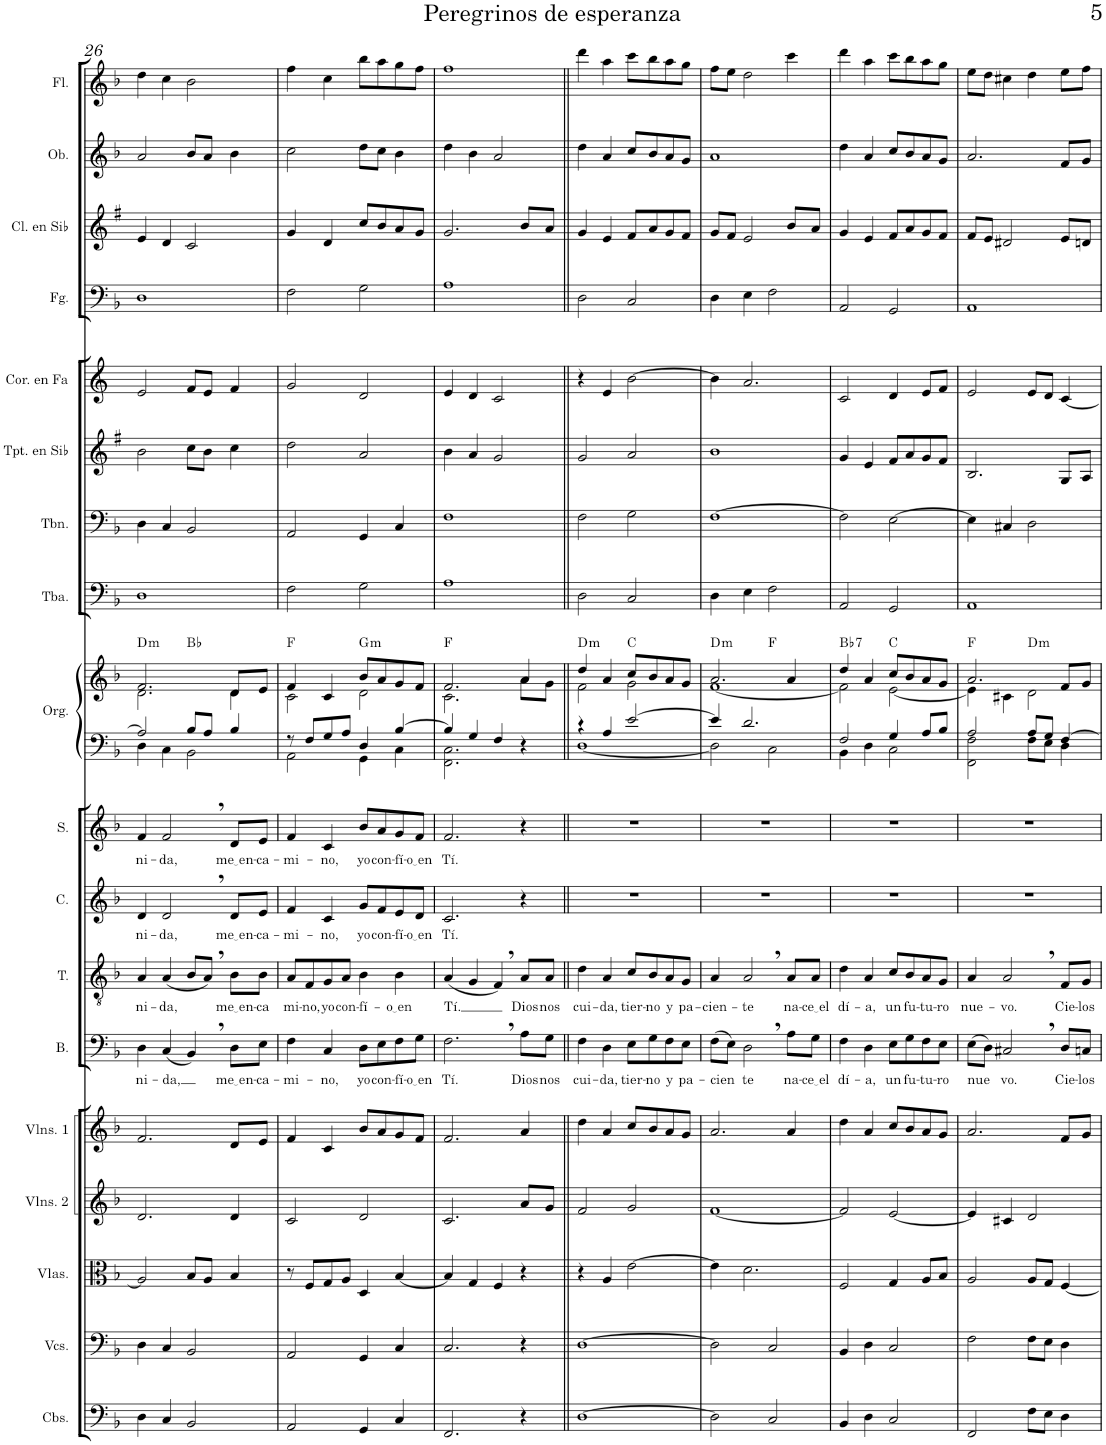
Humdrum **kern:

**kern	**kern	**kern	**kern	**kern	**kern	**text	**kern	**text	**kern	**text	**kern	**text	**kern	**kern	**harte	**kern	**kern	**kern	**kern	**kern	**kern	**kern	**kern
*part18	*part17	*part16	*part15	*part14	*part13	*part13	*part12	*part12	*part11	*part11	*part10	*part10	*part9	*part9	*part9	*part8	*part7	*part6	*part5	*part4	*part3	*part2	*part1
*staff19	*staff18	*staff17	*staff16	*staff15	*staff14	*staff14	*staff13	*staff13	*staff12	*staff12	*staff11	*staff11	*staff10	*staff9	*	*staff8	*staff7	*staff6	*staff5	*staff4	*staff3	*staff2	*staff1
*I"Contrabajos	*I"Violonchelos	*I"Violas	*I"Violines 2	*I"Violines 1	*I"Bajo	*	*I"Tenor	*	*I"Contralto	*	*I"Soprano	*	*I"Órgano	*	*	*I"Tuba	*I"Trombón	*I"Trompeta en Sib	*I"Trompa en Fa	*I"Fagot	*I"Clarinete en Sib	*I"Oboe	*I"Flauta
*I'Cbs.	*I'Vcs.	*I'Vlas.	*I'Vlns. 2	*I'Vlns. 1	*I'B.	*	*I'T.	*	*I'C.	*	*I'S.	*	*	*	*	*I'Tba.	*I'Tbn.	*I'Tpt. en Sib	*	*I'Fg.	*I'Cl. en Sib	*I'Ob.	*I'Fl.
!!LO:PB:g=z
*clefF4	*clefF4	*clefC3	*clefG2	*clefG2	*clefF4	*	*clefGv2	*	*clefG2	*	*clefG2	*	*clefF4	*clefG2	*	*clefF4	*clefF4	*clefG2	*clefG2	*clefF4	*clefG2	*clefG2	*clefG2
*Trd7c12	*	*	*	*	*	*	*	*	*	*	*	*	*	*	*	*	*	*Trd1c2	*Trd4c7	*	*Trd1c2	*	*
*k[b-]	*k[b-]	*k[b-]	*k[b-]	*k[b-]	*k[b-]	*	*k[b-]	*	*k[b-]	*	*k[b-]	*	*k[b-]	*k[b-]	*	*k[b-]	*k[b-]	*k[f#]	*k[]	*k[b-]	*k[f#]	*k[b-]	*k[b-]
*M4/4	*M4/4	*M4/4	*M4/4	*M4/4	*M4/4	*	*M4/4	*	*M4/4	*	*M4/4	*	*M4/4	*M4/4	*	*M4/4	*M4/4	*M4/4	*M4/4	*M4/4	*M4/4	*M4/4	*M4/4
*met(c)	*met(c)	*met(c)	*met(c)	*met(c)	*met(c)	*	*met(c)	*	*met(c)	*	*met(c)	*	*met(c)	*met(c)	*	*met(c)	*met(c)	*met(c)	*met(c)	*met(c)	*met(c)	*met(c)	*met(c)
=26	=26	=26	=26	=26	=26	=26	=26	=26	=26	=26	=26	=26	=26	=26	=26	=26	=26	=26	=26	=26	=26	=26	=26
!	!	!	!	!	!	!LO:LY:b	!	!LO:LY:b	!	!LO:LY:b	!	!LO:LY:b	!	!	!LO:H:kt=m	!	!	!	!	!	!	!	!
*	*	*	*	*	*	*	*	*	*	*	*	*	*^	*^	*	*	*	*	*	*	*	*	*
*	*	*	*	*	*	*	*	*	*	*	*	*	*	*	*	*^	*	*	*	*	*	*	*	*	*
4D\	4D\	2A/]	2.d/	2.f/	4D\	ni-	4A/	ni-	4d/	ni-	4f/	ni-	2A/]	4D\	2.f/	2.d\	2ryy	D:min	1D	4D\	2b\	2e/	1D	4e/	2a/	4dd\
!	!	!	!	!	!	!LO:LY:b	!	!LO:LY:b	!	!LO:LY:b	!	!LO:LY:b	!	!	!	!	!	!	!	!	!	!	!	!	!	!
4C/	4C/	.	.	.	(4C/	-da,	(4A/	-da,	2d,/	-da,	2f,/	-da,	.	4C\	.	.	.	.	.	4C/	.	.	.	4d/	.	4cc\
2BB-/	2BB-/	8B-/L	.	.	4BB-,/)	.	8B-/L	.	.	.	.	.	8B-/L	2BB-\	.	.	2ryy	Bb:maj	.	2BB-/	8cc\L	8f/L	.	2c/	8b-/L	2b-\
.	.	8A/J	.	.	.	.	8A,/J)	.	.	.	.	.	8A/J	.	.	.	.	.	.	.	8b\J	8e/J	.	.	8a/J	.
!	!	!	!	!	!	!LO:LY:b	!	!LO:LY:b	!	!LO:LY:b	!	!LO:LY:b	!	!	!	!	!	!	!	!	!	!	!	!	!	!
.	.	4B-/	4d/	8d/L	8D\L	me en	8B-\L	me en	8d/L	me en	8d/L	me en	4B-/	.	8d/L	4d\	.	.	.	.	4cc\	4f/	.	.	4b-\	.
!	!	!	!	!	!	!LO:LY:b	!	!LO:LY:b	!	!LO:LY:b	!	!LO:LY:b	!	!	!	!	!	!	!	!	!	!	!	!	!	!
.	.	.	.	8e/J	8E\J	-ca-	8B-\J	-ca	8e/J	-ca-	8e/J	-ca-	.	.	8e/J	.	.	.	.	.	.	.	.	.	.	.
=27	=27	=27	=27	=27	=27	=27	=27	=27	=27	=27	=27	=27	=27	=27	=27	=27	=27	=27	=27	=27	=27	=27	=27	=27	=27	=27
!	!	!	!	!	!	!LO:LY:b	!	!LO:LY:b	!	!LO:LY:b	!	!LO:LY:b	!	!	!	!	!	!	!	!	!	!	!	!	!	!
*	*	*	*	*	*	*	*	*	*	*	*	*	*	*	*	*v	*v	*	*	*	*	*	*	*	*	*
2AA/	2AA/	8r	2c/	4f/	4F\	-mi-	8A/L	-mi-	4f/	-mi-	4f/	-mi-	8r	2AA\	4f/	2c\	F:maj	2F\	2AA/	2dd\	2g/	2F\	4g/	2cc\	4ff\
!	!	!	!	!	!	!	!	!LO:LY:b	!	!	!	!	!	!	!	!	!	!	!	!	!	!	!	!	!
.	.	8F/L	.	.	.	.	8F/	-no,	.	.	.	.	8F/L	.	.	.	.	.	.	.	.	.	.	.	.
!	!	!	!	!	!	!LO:LY:b	!	!LO:LY:b	!	!LO:LY:b	!	!LO:LY:b	!	!	!	!	!	!	!	!	!	!	!	!	!
.	.	8G/	.	4c/	4C/	-no,	8G/	yo	4c/	-no,	4c/	-no,	8G/	.	4c/	.	.	.	.	.	.	.	4d/	.	4cc\
!	!	!	!	!	!	!	!	!LO:LY:b	!	!	!	!	!	!	!	!	!	!	!	!	!	!	!	!	!
.	.	8A/J	.	.	.	.	8A/J	con-	.	.	.	.	8A/J	.	.	.	.	.	.	.	.	.	.	.	.
!	!	!	!	!	!	!LO:LY:b	!	!LO:LY:b	!	!LO:LY:b	!	!LO:LY:b	!	!	!	!	!LO:H:kt=m	!	!	!	!	!	!	!	!
4GG/	4GG/	4D/	2d/	8b-/L	8D\L	yo	4B-\	-fí-	8g/L	yo	8b-/L	yo	4D/	4GG\	8b-/L	2d\	G:min	2G\	4GG/	2a/	2d/	2G\	8cc/L	8dd\L	8bb-\L
!	!	!	!	!	!	!LO:LY:b	!	!	!	!LO:LY:b	!	!LO:LY:b	!	!	!	!	!	!	!	!	!	!	!	!	!
.	.	.	.	8a/	8E\	con-	.	.	8f/	con-	8a/	con-	.	.	8a/	.	.	.	.	.	.	.	8b/	8cc\J	8aa\
!	!	!	!	!	!	!LO:LY:b	!	!LO:LY:b	!	!LO:LY:b	!	!LO:LY:b	!	!	!	!	!	!	!	!	!	!	!	!	!
4C/	4C/	[4B-/	.	8g/	8F\	-fí-	4B-\	o en	8e/	-fí-	8g/	-fí-	[4B-/	4C\	8g/	.	.	.	4C/	.	.	.	8a/	4b-\	8gg\
!	!	!	!	!	!	!LO:LY:b	!	!	!	!LO:LY:b	!	!LO:LY:b	!	!	!	!	!	!	!	!	!	!	!	!	!
.	.	.	.	8f/J	8G\J	o en	.	.	8d/J	o en	8f/J	o en	.	.	8f/J	.	.	.	.	.	.	.	8g/J	.	8ff\J
=28	=28	=28	=28	=28	=28	=28	=28	=28	=28	=28	=28	=28	=28	=28	=28	=28	=28	=28	=28	=28	=28	=28	=28	=28	=28
!	!	!	!	!	!	!LO:LY:b	!	!LO:LY:b	!	!LO:LY:b	!	!LO:LY:b	!	!	!	!	!	!	!	!	!	!	!	!	!
2.FF/	2.C/	4B-/]	2.c/	2.f/	2.F,\	Tí.	(4A/	Tí.	2.c/	Tí.	2.f/	Tí.	4B-/]	2.FF\ 2.C\	2.f/	2.c\	F:maj	1A	1F	4b\	4e/	1A	2.g/	4dd\	1ff
.	.	4G/	.	.	.	.	4G/	.	.	.	.	.	4G/	.	.	.	.	.	.	4a/	4d/	.	.	4b-\	.
.	.	4F/	.	.	.	.	4F,/)	.	.	.	.	.	4F/	.	.	.	.	.	.	2g/	2c/	.	.	2a/	.
!	!	!	!	!	!	!LO:LY:b	!	!LO:LY:b	!	!	!	!	!	!	!	!	!	!	!	!	!	!	!	!	!
4r	4r	4r	8a/L	4a/	8A\L	Dios	8A/L	Dios	4r	.	4r	.	4r	4ryy	4a/	8a\L	.	.	.	.	.	.	8b/L	.	.
!	!	!	!	!	!	!LO:LY:b	!	!LO:LY:b	!	!	!	!	!	!	!	!	!	!	!	!	!	!	!	!	!
.	.	.	8g/J	.	8G\J	nos	8A/J	nos	.	.	.	.	.	.	.	8g\J	.	.	.	.	.	.	8a/J	.	.
=29||	=29||	=29||	=29||	=29||	=29||	=29||	=29||	=29||	=29||	=29||	=29||	=29||	=29||	=29||	=29||	=29||	=29||	=29||	=29||	=29||	=29||	=29||	=29||	=29||	=29||
!	!	!	!	!	!	!LO:LY:b	!	!LO:LY:b	!	!	!	!	!	!	!	!	!LO:H:kt=m	!	!	!	!	!	!	!	!
[1D	[1D	4r	2f/	4dd\	4F\	cui-	4d\	cui-	1r	.	1r	.	4r	[1D	4dd/	2f\	D:min	2D\	2F\	2g/	4r	2D\	4g/	4dd\	4ddd\
!	!	!	!	!	!	!LO:LY:b	!	!LO:LY:b	!	!	!	!	!	!	!	!	!	!	!	!	!	!	!	!	!
.	.	4A/	.	4a/	4D\	-da,	4A/	-da,	.	.	.	.	4A/	.	4a/	.	.	.	.	.	4e/	.	4e/	4a/	4aa\
!	!	!	!	!	!	!LO:LY:b	!	!LO:LY:b	!	!	!	!	!	!	!	!	!	!	!	!	!	!	!	!	!
.	.	[2e\	2g/	8cc/L	8E\L	tier-	8c/L	tier-	.	.	.	.	[2e/	.	8cc/L	2g\	C:maj	2C/	2G\	2a/	[2b\	2C/	8f#/L	8cc/L	8ccc\L
!	!	!	!	!	!	!LO:LY:b	!	!LO:LY:b	!	!	!	!	!	!	!	!	!	!	!	!	!	!	!	!	!
.	.	.	.	8b-/	8G\	-no	8B-/	-no	.	.	.	.	.	.	8b-/	.	.	.	.	.	.	.	8a/	8b-/	8bb-\
!	!	!	!	!	!	!LO:LY:b	!	!LO:LY:b	!	!	!	!	!	!	!	!	!	!	!	!	!	!	!	!	!
.	.	.	.	8a/	8F\	y	8A/	y	.	.	.	.	.	.	8a/	.	.	.	.	.	.	.	8g/	8a/	8aa\
!	!	!	!	!	!	!LO:LY:b	!	!LO:LY:b	!	!	!	!	!	!	!	!	!	!	!	!	!	!	!	!	!
.	.	.	.	8g/J	8E\J	pa-	8G/J	pa-	.	.	.	.	.	.	8g/J	.	.	.	.	.	.	.	8f#/J	8g/J	8gg\J
*	*	*	*	*	*	*	*	*	*	*	*	*	*	*	*v	*v	*	*	*	*	*	*	*	*	*
=30	=30	=30	=30	=30	=30	=30	=30	=30	=30	=30	=30	=30	=30	=30	=30	=30	=30	=30	=30	=30	=30	=30	=30	=30
!	!	!	!	!	!	!LO:LY:b	!	!LO:LY:b	!	!	!	!	!	!	!	!LO:H:kt=m	!	!	!	!	!	!	!	!
*	*	*	*	*	*	*	*	*	*	*	*	*	*	*	*^	*	*	*	*	*	*	*	*	*
*	*	*	*	*	*	*	*	*	*	*	*	*	*	*	*	*^	*	*	*	*	*	*	*	*	*
2D\]	2D\]	4e\]	[1f	2.a/	(8F\L	-cien	4A/	-cien-	1r	.	1r	.	4e/]	2D\]	2.a/	[1f	2ryy	D:min	4D\	[1F	1b	4b\]	4D\	8g/L	1a	8ff\L
.	.	.	.	.	8E\J)	.	.	.	.	.	.	.	.	.	.	.	.	.	.	.	.	.	.	8f#/J	.	8ee\J
!	!	!	!	!	!	!LO:LY:b	!	!LO:LY:b	!	!	!	!	!	!	!	!	!	!	!	!	!	!	!	!	!	!
.	.	2.d\	.	.	2D,\	te	2A,/	-te	.	.	.	.	2.d/	.	.	.	.	.	4E\	.	.	2.a/	4E\	2e/	.	2dd\
2C/	2C/	.	.	.	.	.	.	.	.	.	.	.	.	2C\	.	.	2ryy	F:maj	2F\	.	.	.	2F\	.	.	.
!	!	!	!	!	!	!LO:LY:b	!	!LO:LY:b	!	!	!	!	!	!	!	!	!	!	!	!	!	!	!	!	!	!
.	.	.	.	4a/	8A\L	na-	8A/L	na-	.	.	.	.	.	.	4a/	.	.	.	.	.	.	.	.	8b/L	.	4ccc\
!	!	!	!	!	!	!LO:LY:b	!	!LO:LY:b	!	!	!	!	!	!	!	!	!	!	!	!	!	!	!	!	!	!
.	.	.	.	.	8G\J	ce el	8A/J	ce el	.	.	.	.	.	.	.	.	.	.	.	.	.	.	.	8a/J	.	.
=31	=31	=31	=31	=31	=31	=31	=31	=31	=31	=31	=31	=31	=31	=31	=31	=31	=31	=31	=31	=31	=31	=31	=31	=31	=31	=31
!	!	!	!	!	!	!LO:LY:b	!	!LO:LY:b	!	!	!	!	!	!	!	!	!	!LO:H:kt=7	!	!	!	!	!	!	!	!
*	*	*	*	*	*	*	*	*	*	*	*	*	*	*	*	*v	*v	*	*	*	*	*	*	*	*	*
4BB-/	4BB-/	2F/	2f/]	4dd\	4F\	dí-	4d\	dí-	1r	.	1r	.	2F/	4BB-\	4dd/	2f\]	Bb:7	2AA/	2F\]	4g/	2c/	2AA/	4g/	4dd\	4ddd\
!	!	!	!	!	!	!LO:LY:b	!	!LO:LY:b	!	!	!	!	!	!	!	!	!	!	!	!	!	!	!	!	!
4D\	4D\	.	.	4a/	4D\	-a,	4A/	-a,	.	.	.	.	.	4D\	4a/	.	.	.	.	4e/	.	.	4e/	4a/	4aa\
!	!	!	!	!	!	!LO:LY:b	!	!LO:LY:b	!	!	!	!	!	!	!	!	!	!	!	!	!	!	!	!	!
2C/	2C/	4G/	[2e/	8cc/L	8E\L	un	8c/L	un	.	.	.	.	4G/	2C\	8cc/L	[2e\	C:maj	2GG/	[2E\	8f#/L	4d/	2GG/	8f#/L	8cc/L	8ccc\L
!	!	!	!	!	!	!LO:LY:b	!	!LO:LY:b	!	!	!	!	!	!	!	!	!	!	!	!	!	!	!	!	!
.	.	.	.	8b-/	8G\	fu-	8B-/	fu-	.	.	.	.	.	.	8b-/	.	.	.	.	8a/	.	.	8a/	8b-/	8bb-\
!	!	!	!	!	!	!LO:LY:b	!	!LO:LY:b	!	!	!	!	!	!	!	!	!	!	!	!	!	!	!	!	!
.	.	8A/L	.	8a/	8F\	-tu-	8A/	-tu-	.	.	.	.	8A/L	.	8a/	.	.	.	.	8g/	8e/L	.	8g/	8a/	8aa\
!	!	!	!	!	!	!LO:LY:b	!	!LO:LY:b	!	!	!	!	!	!	!	!	!	!	!	!	!	!	!	!	!
.	.	8B-/J	.	8g/J	8E\J	-ro	8G/J	-ro	.	.	.	.	8B-/J	.	8g/J	.	.	.	.	8f#/J	8f/J	.	8f#/J	8g/J	8gg\J
=32	=32	=32	=32	=32	=32	=32	=32	=32	=32	=32	=32	=32	=32	=32	=32	=32	=32	=32	=32	=32	=32	=32	=32	=32	=32
!	!	!	!	!	!	!LO:LY:b	!	!LO:LY:b	!	!	!	!	!	!	!	!	!	!	!	!	!	!	!	!	!
2FF/	2F\	2A/	4e/]	2.a/	(8E\L	nue	4A/	nue-	1r	.	1r	.	2A/	2FF\ 2F\	2.a/	4e\]	F:maj	1AA	4E\]	2.B/	2e/	1AA	8f#/L	2.a/	8ee\L
.	.	.	.	.	8D\J)	.	.	.	.	.	.	.	.	.	.	.	.	.	.	.	.	.	8e/J	.	8dd\J
!	!	!	!	!	!	!LO:LY:b	!	!LO:LY:b	!	!	!	!	!	!	!	!	!	!	!	!	!	!	!	!	!
.	.	.	4c#X/	.	2C#X,/	vo.	2A,/	-vo.	.	.	.	.	.	.	.	4c#X\	.	.	4C#X/	.	.	.	2d#X/	.	4cc#X\
!	!	!	!	!	!	!	!	!	!	!	!	!	!	!	!	!	!LO:H:kt=m	!	!	!	!	!	!	!	!
8F\L	8F\L	8A/L	2d/	.	.	.	.	.	.	.	.	.	8A/L	8F\L	.	2d\	D:min	.	2D\	.	8e/L	.	.	.	4dd\
8E\J	8E\J	8G/J	.	.	.	.	.	.	.	.	.	.	8G/J	8E\J	.	.	.	.	.	.	8d/J	.	.	.	.
!	!	!	!	!	!	!LO:LY:b	!	!LO:LY:b	!	!	!	!	!	!	!	!	!	!	!	!	!	!	!	!	!
4D\	4D\	[4F/	.	8f/L	8D/L	Cie-	8F/L	Cie-	.	.	.	.	[4F/	4D\	8f/L	.	.	.	.	8G/L	[4c/	.	8e/L	8f/L	8ee\L
!	!	!	!	!	!	!LO:LY:b	!	!LO:LY:b	!	!	!	!	!	!	!	!	!	!	!	!	!	!	!	!	!
.	.	.	.	8g/J	8Cn/J	-los	8G/J	-los	.	.	.	.	.	.	8g/J	.	.	.	.	8A/J	.	.	8dn/J	8g/J	8ff\J
*	*	*	*	*	*	*	*	*	*	*	*	*	*v	*v	*	*	*	*	*	*	*	*	*	*	*
*	*	*	*	*	*	*	*	*	*	*	*	*	*	*v	*v	*	*	*	*	*	*	*	*	*
=	=	=	=	=	=	=	=	=	=	=	=	=	=	=	=	=	=	=	=	=	=	=	=
*-	*-	*-	*-	*-	*-	*-	*-	*-	*-	*-	*-	*-	*-	*-	*-	*-	*-	*-	*-	*-	*-	*-	*-
